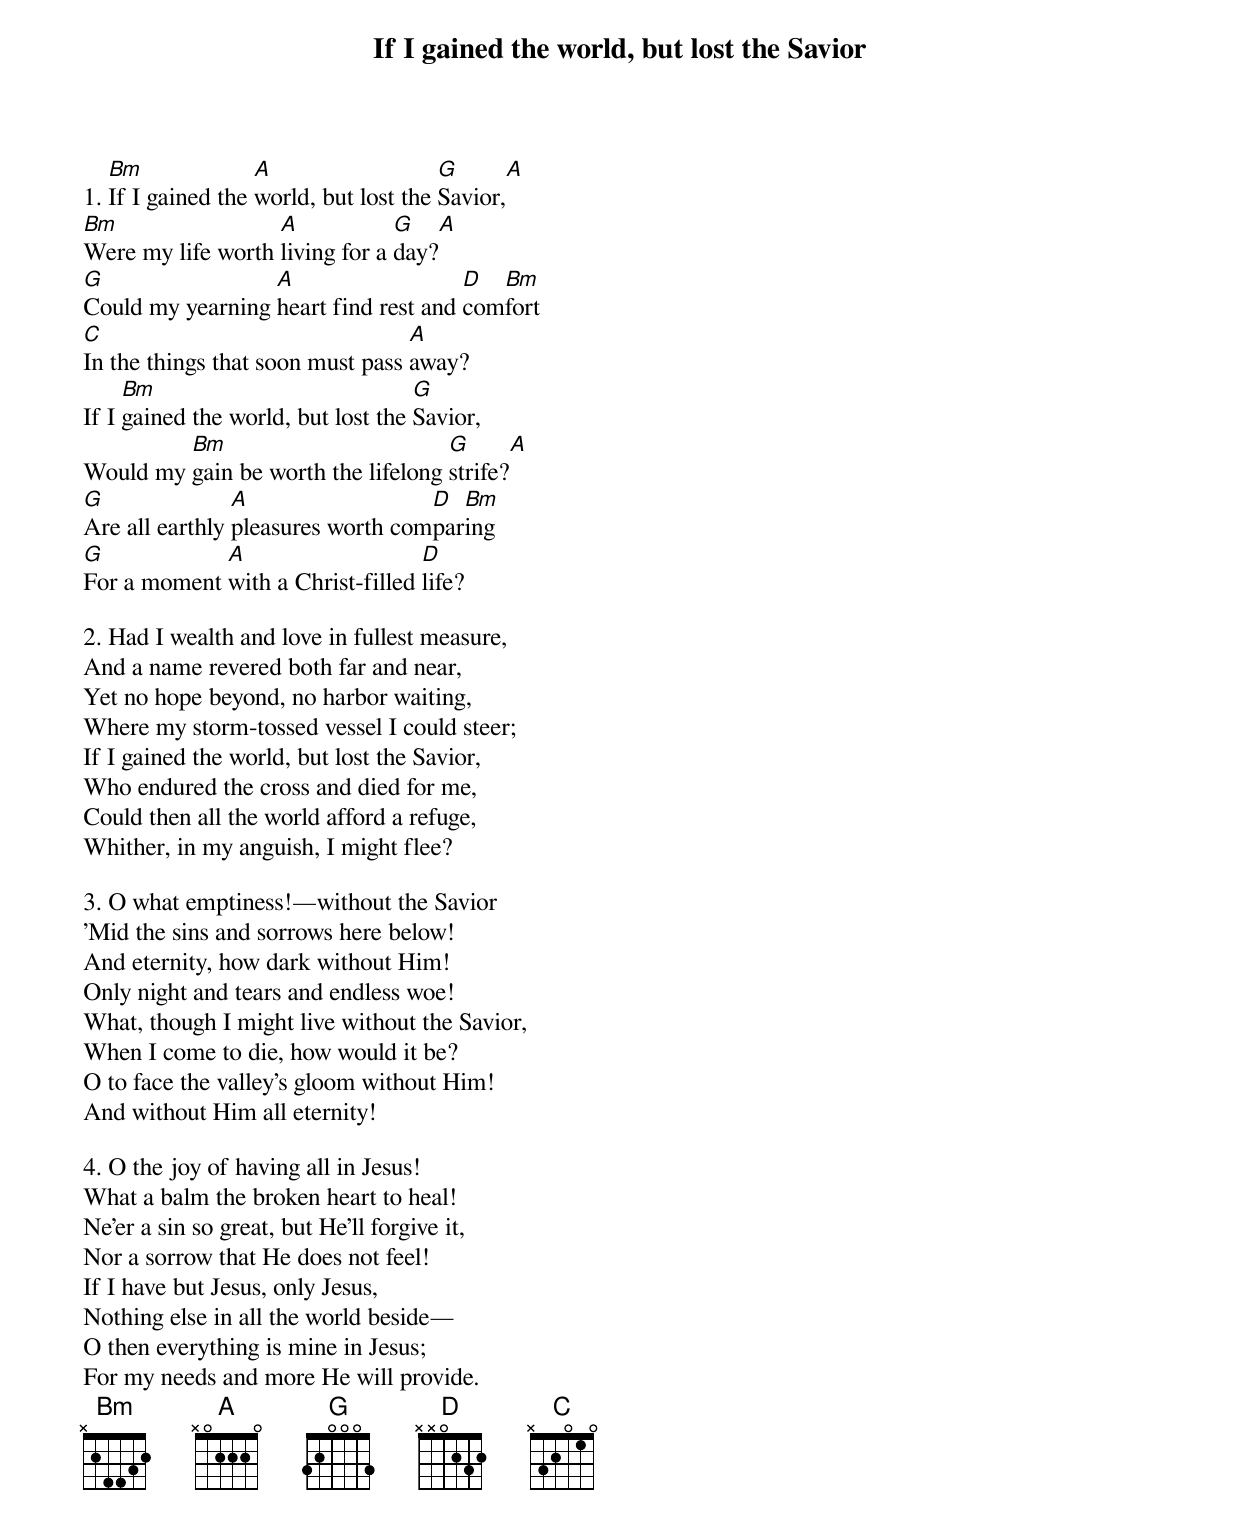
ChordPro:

{t:If I gained the world, but lost the Savior}

1. [Bm]If I gained the [A]world, but lost the [G]Savior,[A]
[Bm]Were my life worth [A]living for a [G]day?[A]
[G]Could my yearning [A]heart find rest and [D]com[Bm]fort
[C]In the things that soon must pass [A]away?
If I [Bm]gained the world, but lost the [G]Savior,
Would my [Bm]gain be worth the lifelong [G]strife?[A]
[G]Are all earthly [A]pleasures worth com[D]par[Bm]ing
[G]For a moment [A]with a Christ-filled [D]life?

2. Had I wealth and love in fullest measure,
And a name revered both far and near,
Yet no hope beyond, no harbor waiting,
Where my storm-tossed vessel I could steer;
If I gained the world, but lost the Savior,
Who endured the cross and died for me,
Could then all the world afford a refuge,
Whither, in my anguish, I might flee?

3. O what emptiness!—without the Savior
'Mid the sins and sorrows here below!
And eternity, how dark without Him!
Only night and tears and endless woe!
What, though I might live without the Savior,
When I come to die, how would it be?
O to face the valley's gloom without Him!
And without Him all eternity!

4. O the joy of having all in Jesus!
What a balm the broken heart to heal!
Ne'er a sin so great, but He'll forgive it,
Nor a sorrow that He does not feel!
If I have but Jesus, only Jesus,
Nothing else in all the world beside—
O then everything is mine in Jesus;
For my needs and more He will provide.
